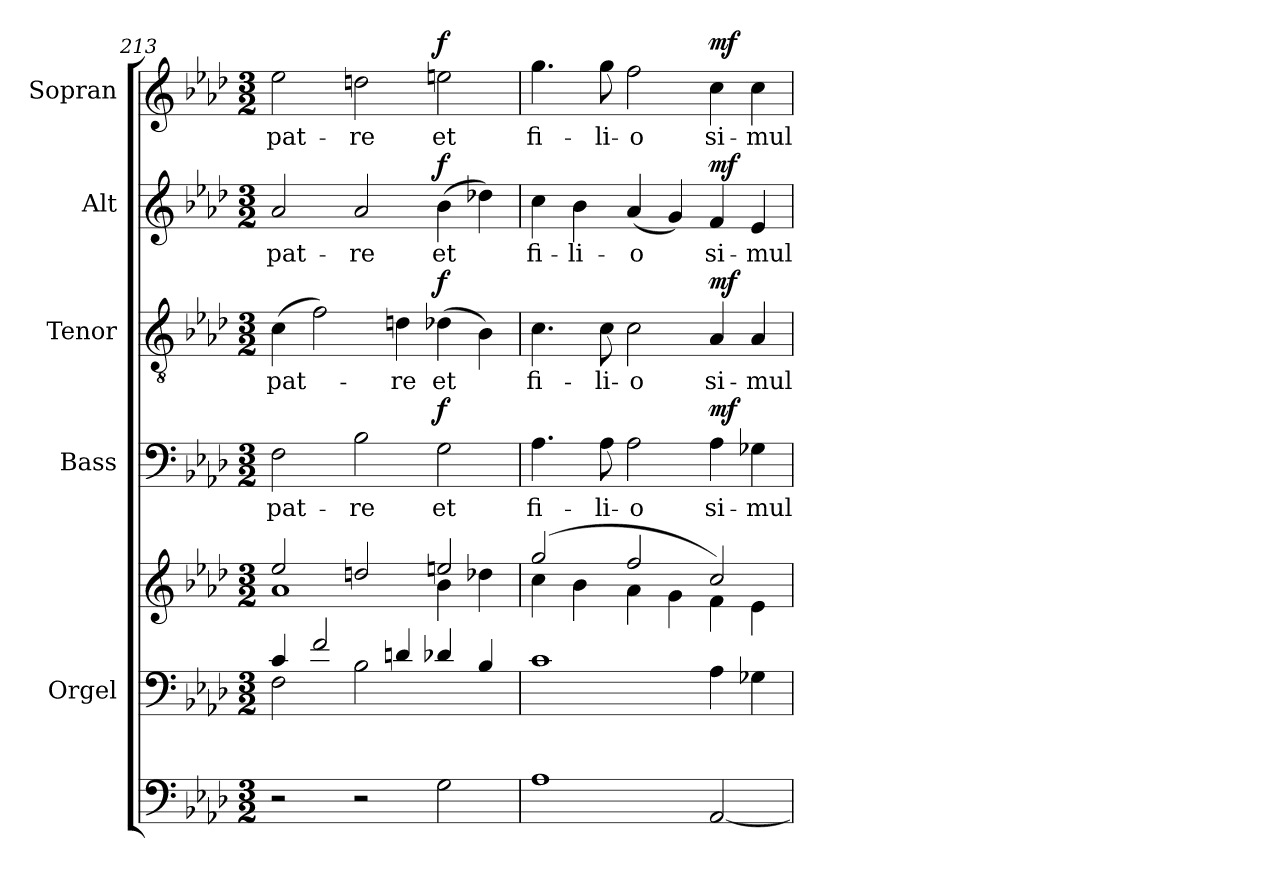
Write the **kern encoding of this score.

**kern	**kern	**kern	**kern	**text	**dynam	**kern	**text	**dynam	**kern	**text	**dynam	**kern	**text	**dynam
*part6	*part5	*part5	*part4	*part4	*part4	*part3	*part3	*part3	*part2	*part2	*part2	*part1	*part1	*part1
*staff7	*staff6	*staff5	*staff4	*staff4	*staff4	*staff3	*staff3	*staff3	*staff2	*staff2	*staff2	*staff1	*staff1	*staff1
*	*I"Orgel	*	*I"Bass	*	*	*I"Tenor	*	*	*I"Alt	*	*	*I"Sopran	*	*
*	*I'Org.	*	*I'B	*	*	*I'T	*	*	*I'A	*	*	*I'S	*	*
*clefF4	*clefF4	*clefG2	*clefF4	*	*	*clefGv2	*	*	*clefG2	*	*	*clefG2	*	*
*ITrd7c12	*	*	*	*	*	*	*	*	*	*	*	*	*	*
*k[b-e-a-d-]	*k[b-e-a-d-]	*k[b-e-a-d-]	*k[b-e-a-d-]	*	*	*k[b-e-a-d-]	*	*	*k[b-e-a-d-]	*	*	*k[b-e-a-d-]	*	*
*A-:	*A-:	*A-:	*A-:	*	*	*A-:	*	*	*A-:	*	*	*A-:	*	*
*M3/2	*M3/2	*M3/2	*M3/2	*	*	*M3/2	*	*	*M3/2	*	*	*M3/2	*	*
=213	=213	=213	=213	=213	=213	=213	=213	=213	=213	=213	=213	=213	=213	=213
*	*^	*^	*	*	*	*	*	*	*	*	*	*	*	*
!	!	!	!	!	!	!LO:LY:b	!	!	!LO:LY:b	!	!	!LO:LY:b	!	!	!LO:LY:b	!
2r	4c/	2F\	2ee-/	1a-	2F\	pat-	.	(>4c\	pat-	.	2a-/	pat-	.	2ee-\	pat-	.
.	2f/	.	.	.	.	.	.	2f\)	.	.	.	.	.	.	.	.
!	!	!	!	!	!	!LO:LY:b	!	!	!	!	!	!LO:LY:b	!	!	!LO:LY:b	!
2r	.	2B-\	2ddn/	.	2B-\	-re	.	.	.	.	2a-/	-re	.	2ddn\	-re	.
!	!	!	!	!	!	!	!	!	!LO:LY:b	!	!	!	!	!	!	!
.	4dn/	.	.	.	.	.	.	4dn\	-re	.	.	.	.	.	.	.
!	!	!	!	!	!	!LO:LY:b	!LO:DY:a	!	!LO:LY:b	!LO:DY:a	!	!LO:LY:b	!LO:DY:a	!	!LO:LY:b	!LO:DY:a
2GG\	4d-X/	2ryy	2een/	4b-\	2G\	et	f	(>4d-X\	et	f	(>4b-\	et	f	2een\	et	f
.	4B-/	.	.	4dd-X\	.	.	.	4B-\)	.	.	4dd-X\)	.	.	.	.	.
*	*v	*v	*	*	*	*	*	*	*	*	*	*	*	*	*	*
!!LO:PB:g=z
=214	=214	=214	=214	=214	=214	=214	=214	=214	=214	=214	=214	=214	=214	=214	=214
!	!	!	!	!	!LO:LY:b	!	!	!LO:LY:b	!	!	!LO:LY:b	!	!	!LO:LY:b	!
1AA-	1c	(2gg/	4cc\	4.A-\	fi-	.	4.c\	fi-	.	4cc\	fi-	.	4.gg\	fi-	.
!	!	!	!	!	!	!	!	!	!	!	!LO:LY:b	!	!	!	!
.	.	.	4b-\	.	.	.	.	.	.	4b-\	-li-	.	.	.	.
!	!	!	!	!	!LO:LY:b	!	!	!LO:LY:b	!	!	!	!	!	!LO:LY:b	!
.	.	.	.	8A-\	-li-	.	8c\	-li-	.	.	.	.	8gg\	-li-	.
!	!	!	!	!	!LO:LY:b	!	!	!LO:LY:b	!	!	!LO:LY:b	!	!	!LO:LY:b	!
.	.	2ff/	4a-\	2A-\	-o	.	2c\	-o	.	(<4a-/	-o	.	2ff\	-o	.
.	.	.	4g\	.	.	.	.	.	.	4g/)	.	.	.	.	.
!	!	!	!	!	!LO:LY:b	!LO:DY:a	!	!LO:LY:b	!LO:DY:a	!	!LO:LY:b	!LO:DY:a	!	!LO:LY:b	!LO:DY:a
[2AAA-/	4A-\	2cc/)	4f\	4A-\	si-	mf	4A-/	si-	mf	4f/	si-	mf	4cc\	si-	mf
!	!	!	!	!	!LO:LY:b	!	!	!LO:LY:b	!	!	!LO:LY:b	!	!	!LO:LY:b	!
.	4G-X\	.	4e-\	4G-X\	-mul	.	4A-/	-mul	.	4e-/	-mul	.	4cc\	-mul	.
*	*	*v	*v	*	*	*	*	*	*	*	*	*	*	*	*
=	=	=	=	=	=	=	=	=	=	=	=	=	=	=
*-	*-	*-	*-	*-	*-	*-	*-	*-	*-	*-	*-	*-	*-	*-
